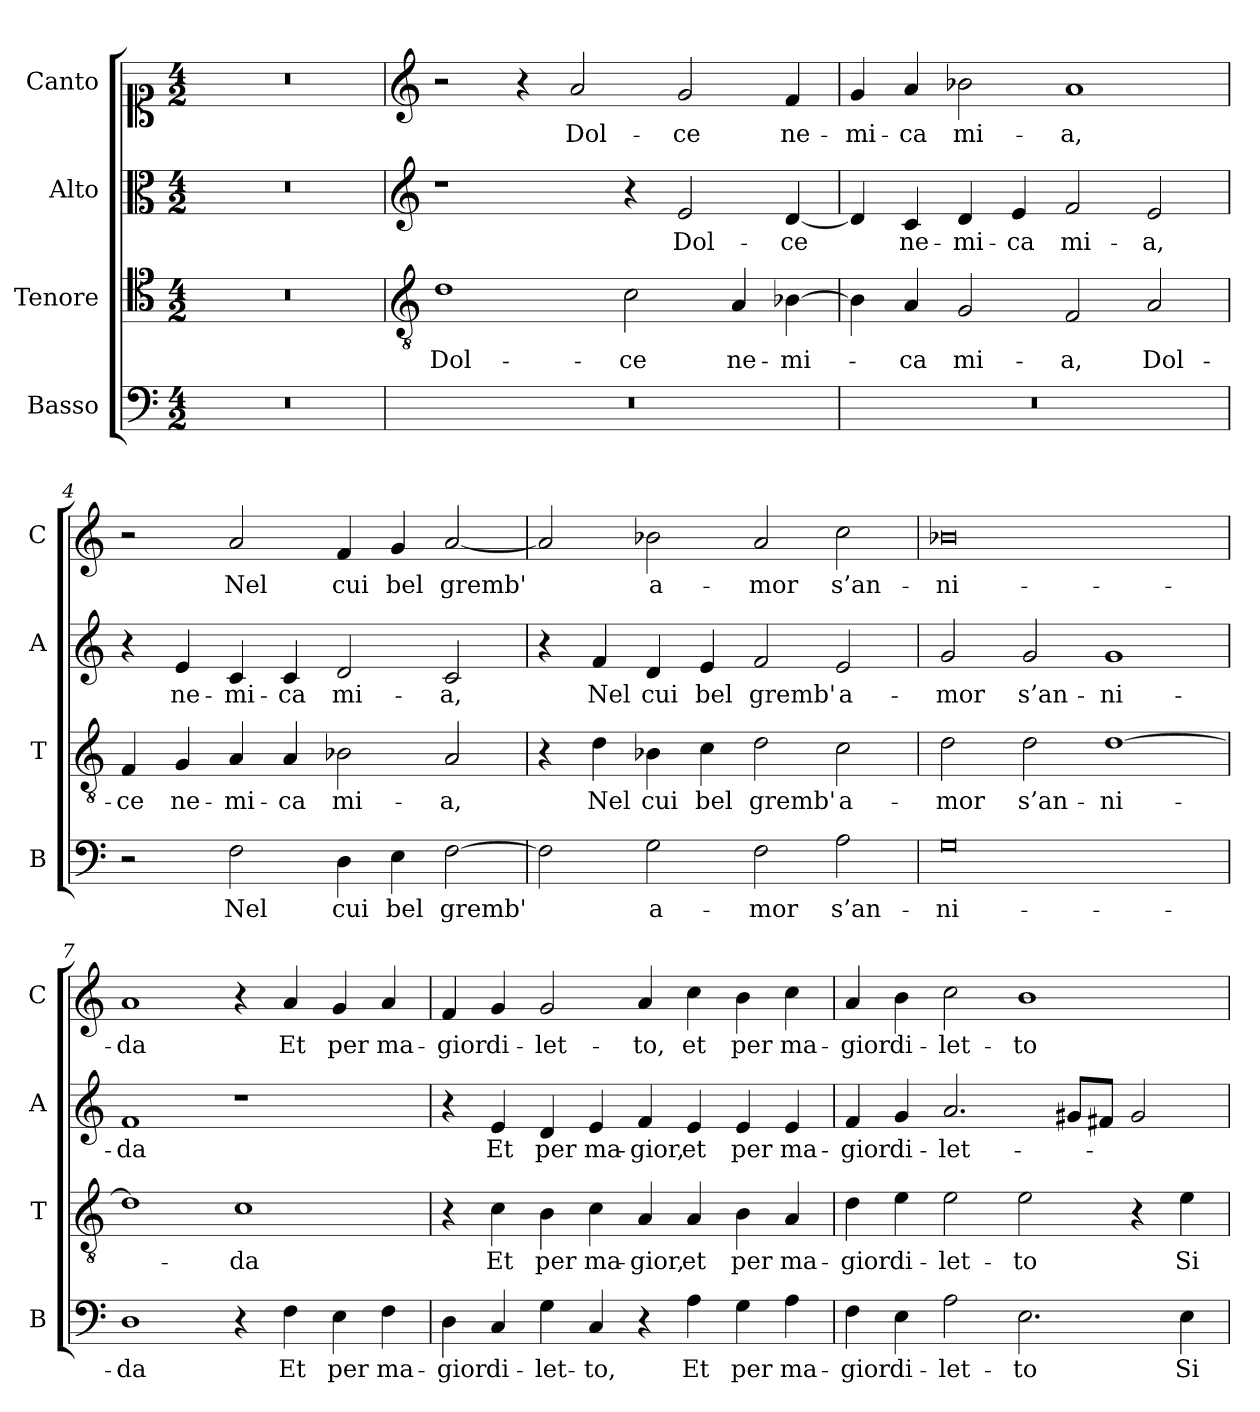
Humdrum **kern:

**kern	**text	**kern	**text	**kern	**text	**kern	**text
*part4	*part4	*part3	*part3	*part2	*part2	*part1	*part1
*staff4	*staff4	*staff3	*staff3	*staff2	*staff2	*staff1	*staff1
*I"Basso	*	*I"Tenore	*	*I"Alto	*	*I"Canto	*
*I'B	*	*I'T	*	*I'A	*	*I'C	*
*clefF4	*	*clefC4	*	*clefC3	*	*clefC1	*
*k[]	*	*k[]	*	*k[]	*	*k[]	*
*C:	*	*C:	*	*C:	*	*C:	*
*M4/2	*	*M4/2	*	*M4/2	*	*M4/2	*
=1	=1	=1	=1	=1	=1	=1	=1
0r	.	0r	.	0r	.	0r	.
=2	=2	=2	=2	=2	=2	=2	=2
*	*	*clefGv2	*	*clefG2	*	*clefG2	*
!	!	!	!LO:LY:b	!	!	!	!
0r	.	1d	Dol-	1r	.	2r	.
.	.	.	.	.	.	4r	.
!	!	!	!	!	!	!	!LO:LY:b
.	.	.	.	.	.	2a/	Dol-
!	!	!	!LO:LY:b	!	!	!	!
.	.	2c\	-ce	4r	.	.	.
!	!	!	!	!	!LO:LY:b	!	!LO:LY:b
.	.	.	.	2e/	Dol-	2g/	-ce
!	!	!	!LO:LY:b	!	!	!	!
.	.	4A/	ne-	.	.	.	.
!	!	!	!LO:LY:b	!	!LO:LY:b	!	!LO:LY:b
.	.	[4B-X\	-mi-	[4d/	-ce	4f/	ne-
=3	=3	=3	=3	=3	=3	=3	=3
!	!	!	!	!	!	!	!LO:LY:b
0r	.	4B-\]	.	4d/]	.	4g/	-mi-
!	!	!	!LO:LY:b	!	!LO:LY:b	!	!LO:LY:b
.	.	4A/	-ca	4c/	ne-	4a/	-ca
!	!	!	!LO:LY:b	!	!LO:LY:b	!	!LO:LY:b
.	.	2G/	mi-	4d/	-mi-	2b-X\	mi-
!	!	!	!	!	!LO:LY:b	!	!
.	.	.	.	4e/	-ca	.	.
!	!	!	!LO:LY:b	!	!LO:LY:b	!	!LO:LY:b
.	.	2F/	-a,	2f/	mi-	1a	-a,
!	!	!	!LO:LY:b	!	!LO:LY:b	!	!
.	.	2A/	Dol-	2e/	-a,	.	.
=4	=4	=4	=4	=4	=4	=4	=4
!	!	!	!LO:LY:b	!	!	!	!
2r	.	4F/	-ce	4r	.	2r	.
!	!	!	!LO:LY:b	!	!LO:LY:b	!	!
.	.	4G/	ne-	4e/	ne-	.	.
!	!LO:LY:b	!	!LO:LY:b	!	!LO:LY:b	!	!LO:LY:b
2F\	Nel	4A/	-mi-	4c/	-mi-	2a/	Nel
!	!	!	!LO:LY:b	!	!LO:LY:b	!	!
.	.	4A/	-ca	4c/	-ca	.	.
!	!LO:LY:b	!	!LO:LY:b	!	!LO:LY:b	!	!LO:LY:b
4D\	cui	2B-X\	mi-	2d/	mi-	4f/	cui
!	!LO:LY:b	!	!	!	!	!	!LO:LY:b
4E\	bel	.	.	.	.	4g/	bel
!	!LO:LY:b	!	!LO:LY:b	!	!LO:LY:b	!	!LO:LY:b
[2F\	gremb'	2A/	-a,	2c/	-a,	[2a/	gremb'
!!LO:LB:g=z
=5	=5	=5	=5	=5	=5	=5	=5
2F\]	.	4r	.	4r	.	2a/]	.
!	!	!	!LO:LY:b	!	!LO:LY:b	!	!
.	.	4d\	Nel	4f/	Nel	.	.
!	!LO:LY:b	!	!LO:LY:b	!	!LO:LY:b	!	!LO:LY:b
2G\	a-	4B-X\	cui	4d/	cui	2b-X\	a-
!	!	!	!LO:LY:b	!	!LO:LY:b	!	!
.	.	4c\	bel	4e/	bel	.	.
!	!LO:LY:b	!	!LO:LY:b	!	!LO:LY:b	!	!LO:LY:b
2F\	-mor	2d\	gremb'	2f/	gremb'	2a/	-mor
!	!LO:LY:b	!	!LO:LY:b	!	!LO:LY:b	!	!LO:LY:b
2A\	s’an-	2c\	a-	2e/	a-	2cc\	s’an-
=6	=6	=6	=6	=6	=6	=6	=6
!	!LO:LY:b	!	!LO:LY:b	!	!LO:LY:b	!	!LO:LY:b
0G	-ni-	2d\	-mor	2g/	-mor	0b-X	-ni-
!	!	!	!LO:LY:b	!	!LO:LY:b	!	!
.	.	2d\	s’an-	2g/	s’an-	.	.
!	!	!	!LO:LY:b	!	!LO:LY:b	!	!
.	.	[1d	-ni-	1g	-ni-	.	.
=7	=7	=7	=7	=7	=7	=7	=7
!	!LO:LY:b	!	!	!	!LO:LY:b	!	!LO:LY:b
1D	-da	1d]	.	1f	-da	1a	-da
!	!	!	!LO:LY:b	!	!	!	!
4r	.	1c	-da	1r	.	4r	.
!	!LO:LY:b	!	!	!	!	!	!LO:LY:b
4F\	Et	.	.	.	.	4a/	Et
!	!LO:LY:b	!	!	!	!	!	!LO:LY:b
4E\	per	.	.	.	.	4g/	per
!	!LO:LY:b	!	!	!	!	!	!LO:LY:b
4F\	ma-	.	.	.	.	4a/	ma-
=8	=8	=8	=8	=8	=8	=8	=8
!	!LO:LY:b	!	!	!	!	!	!LO:LY:b
4D\	-gior	4r	.	4r	.	4f/	-gior
!	!LO:LY:b	!	!LO:LY:b	!	!LO:LY:b	!	!LO:LY:b
4C/	di-	4c\	Et	4e/	Et	4g/	di-
!	!LO:LY:b	!	!LO:LY:b	!	!LO:LY:b	!	!LO:LY:b
4G\	-let-	4B\	per	4d/	per	2g/	-let-
!	!LO:LY:b	!	!LO:LY:b	!	!LO:LY:b	!	!
4C/	-to,	4c\	ma-	4e/	ma-	.	.
!	!	!	!LO:LY:b	!	!LO:LY:b	!	!LO:LY:b
4r	.	4A/	-gior,	4f/	-gior,	4a/	-to,
!	!LO:LY:b	!	!LO:LY:b	!	!LO:LY:b	!	!LO:LY:b
4A\	Et	4A/	et	4e/	et	4cc\	et
!	!LO:LY:b	!	!LO:LY:b	!	!LO:LY:b	!	!LO:LY:b
4G\	per	4B\	per	4e/	per	4b\	per
!	!LO:LY:b	!	!LO:LY:b	!	!LO:LY:b	!	!LO:LY:b
4A\	ma-	4A/	ma-	4e/	ma-	4cc\	ma-
!!LO:LB:g=z
=9	=9	=9	=9	=9	=9	=9	=9
!	!LO:LY:b	!	!LO:LY:b	!	!LO:LY:b	!	!LO:LY:b
4F\	-gior	4d\	-gior	4f/	-gior	4a/	-gior
!	!LO:LY:b	!	!LO:LY:b	!	!LO:LY:b	!	!LO:LY:b
4E\	di-	4e\	di-	4g/	di-	4b\	di-
!	!LO:LY:b	!	!LO:LY:b	!	!LO:LY:b	!	!LO:LY:b
2A\	-let-	2e\	-let-	2.a/	-let-	2cc\	-let-
!	!LO:LY:b	!	!LO:LY:b	!	!	!	!LO:LY:b
2.E\	-to	2e\	-to	.	.	1b	-to
.	.	.	.	8g#X/L	.	.	.
.	.	.	.	8f#X/J	.	.	.
.	.	4r	.	2g#/	.	.	.
!	!LO:LY:b	!	!LO:LY:b	!	!	!	!
4E\	Si	4e\	Si	.	.	.	.
=	=	=	=	=	=	=	=
*-	*-	*-	*-	*-	*-	*-	*-
